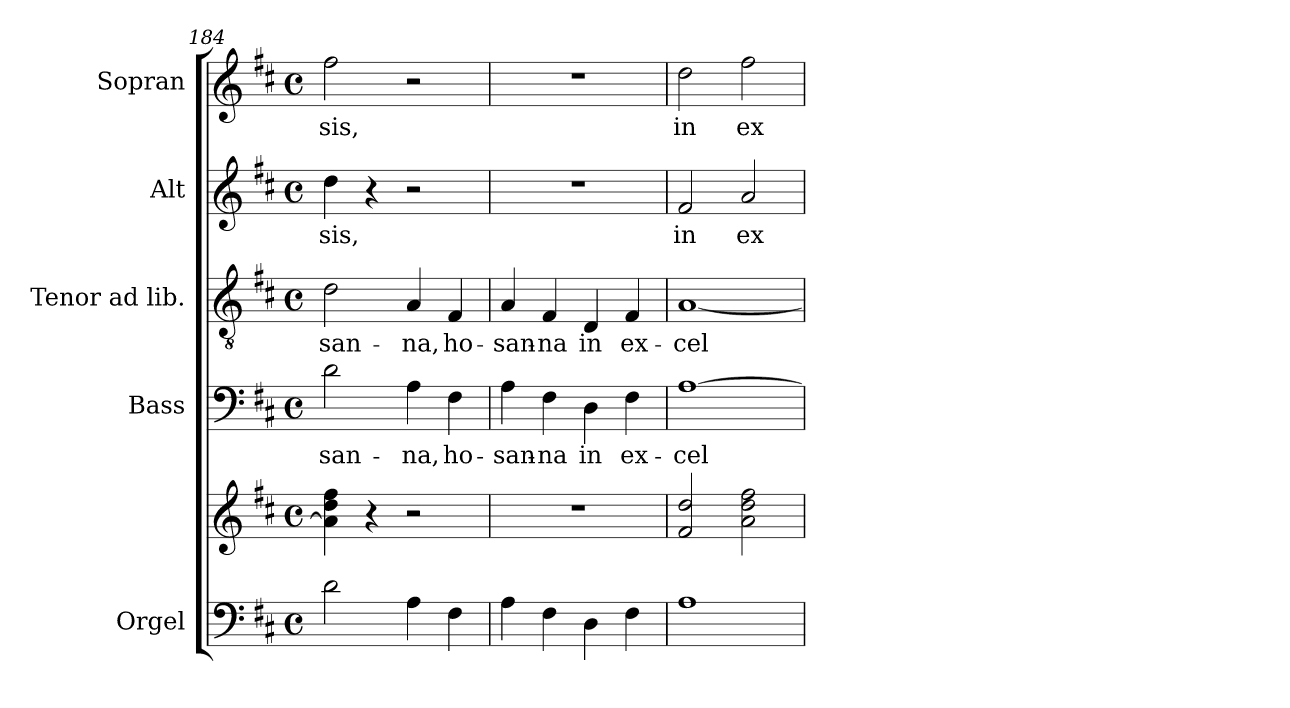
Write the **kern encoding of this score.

**kern	**kern	**kern	**text	**kern	**text	**kern	**text	**kern	**text
*part5	*part5	*part4	*part4	*part3	*part3	*part2	*part2	*part1	*part1
*staff6	*staff5	*staff4	*staff4	*staff3	*staff3	*staff2	*staff2	*staff1	*staff1
*I"Orgel	*	*I"Bass	*	*I"Tenor ad lib.	*	*I"Alt	*	*I"Sopran	*
*I'Org.	*	*I'B.	*	*I'T.	*	*I'A.	*	*I'S.	*
*clefF4	*clefG2	*clefF4	*	*clefGv2	*	*clefG2	*	*clefG2	*
*k[f#c#]	*k[f#c#]	*k[f#c#]	*	*k[f#c#]	*	*k[f#c#]	*	*k[f#c#]	*
*D:	*D:	*D:	*	*D:	*	*D:	*	*D:	*
*M4/4	*M4/4	*M4/4	*	*M4/4	*	*M4/4	*	*M4/4	*
*met(c)	*met(c)	*met(c)	*	*met(c)	*	*met(c)	*	*met(c)	*
=184	=184	=184	=184	=184	=184	=184	=184	=184	=184
!	!	!	!LO:LY:b	!	!LO:LY:b	!	!LO:LY:b	!	!LO:LY:b
2d\	4a\] 4dd\ 4ff#\	2d\	-san-	2d\	-san-	4dd\	-sis,	2ff#\	-sis,
.	4r	.	.	.	.	4r	.	.	.
!	!	!	!LO:LY:b	!	!LO:LY:b	!	!	!	!
4A\	2r	4A\	-na,	4A/	-na,	2r	.	2r	.
!	!	!	!LO:LY:b	!	!LO:LY:b	!	!	!	!
4F#\	.	4F#\	ho-	4F#/	ho-	.	.	.	.
!!LO:LB:g=z
=185	=185	=185	=185	=185	=185	=185	=185	=185	=185
!	!	!	!LO:LY:b	!	!LO:LY:b	!	!	!	!
4A\	1r	4A\	-san-	4A/	-san-	1r	.	1r	.
!	!	!	!LO:LY:b	!	!LO:LY:b	!	!	!	!
4F#\	.	4F#\	-na	4F#/	-na	.	.	.	.
!	!	!	!LO:LY:b	!	!LO:LY:b	!	!	!	!
4D\	.	4D\	in	4D/	in	.	.	.	.
!	!	!	!LO:LY:b	!	!LO:LY:b	!	!	!	!
4F#\	.	4F#\	ex-	4F#/	ex-	.	.	.	.
=186	=186	=186	=186	=186	=186	=186	=186	=186	=186
!	!	!	!LO:LY:b	!	!LO:LY:b	!	!LO:LY:b	!	!LO:LY:b
1A	2f#/ 2dd/	[1A	-cel-	[1A	-cel-	2f#/	in	2dd\	in
!	!	!	!	!	!	!	!LO:LY:b	!	!LO:LY:b
.	2a\ 2dd\ 2ff#\	.	.	.	.	2a/	ex-	2ff#\	ex-
=	=	=	=	=	=	=	=	=	=
*-	*-	*-	*-	*-	*-	*-	*-	*-	*-
